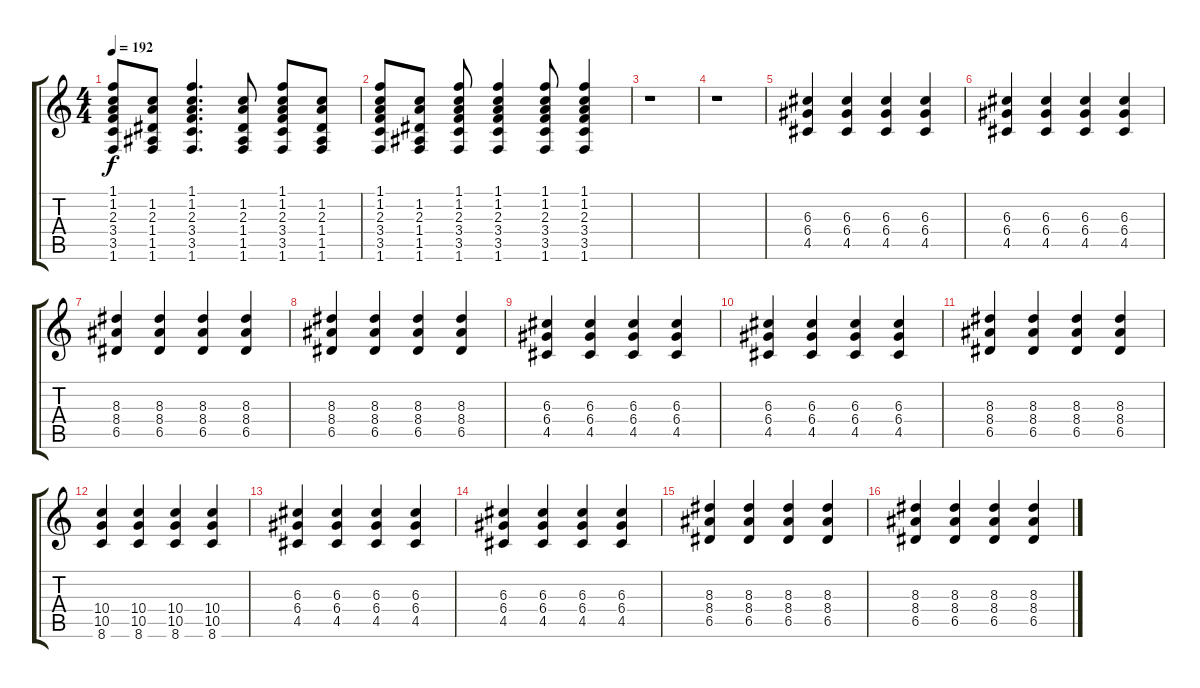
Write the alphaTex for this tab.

\track "" {instrument electricguitarjazz}
\staff {score tabs}
\tuning (E4 B3 G3 D3 A2 E2) {hide}
\ts (4 4)
\tempo 192
\clef g2
\ks c
(1.1 1.2 2.3 3.4 3.5 1.6).8{dy f} (1.2 2.3 1.4 1.5 1.6).8 (1.1 1.2 2.3 3.4 3.5 1.6).4{d} (1.2 2.3 1.4 1.5 1.6).8 (1.1 1.2 2.3 3.4 3.5 1.6).8 (1.2 2.3 1.4 1.5 1.6).8 |
(1.1 1.2 2.3 3.4 3.5 1.6).8 (1.2 2.3 1.4 1.5 1.6).8 (1.1 1.2 2.3 3.4 3.5 1.6).8 (1.1 1.2 2.3 3.4 3.5 1.6).4 (1.1 1.2 2.3 3.4 3.5 1.6).8 (1.1 1.2 2.3 3.4 3.5 1.6).4 |
r.1 |
r.1 |
(6.3 6.4 4.5).4 (6.3 6.4 4.5).4 (6.3 6.4 4.5).4 (6.3 6.4 4.5).4 |
(6.3 6.4 4.5).4 (6.3 6.4 4.5).4 (6.3 6.4 4.5).4 (6.3 6.4 4.5).4 |
(8.3 8.4 6.5).4 (8.3 8.4 6.5).4 (8.3 8.4 6.5).4 (8.3 8.4 6.5).4 |
(8.3 8.4 6.5).4 (8.3 8.4 6.5).4 (8.3 8.4 6.5).4 (8.3 8.4 6.5).4 |
(6.3 6.4 4.5).4 (6.3 6.4 4.5).4 (6.3 6.4 4.5).4 (6.3 6.4 4.5).4 |
(6.3 6.4 4.5).4 (6.3 6.4 4.5).4 (6.3 6.4 4.5).4 (6.3 6.4 4.5).4 |
(8.3 8.4 6.5).4 (8.3 8.4 6.5).4 (8.3 8.4 6.5).4 (8.3 8.4 6.5).4 |
(10.4 10.5 8.6).4 (10.4 10.5 8.6).4 (10.4 10.5 8.6).4 (10.4 10.5 8.6).4 |
(6.3 6.4 4.5).4 (6.3 6.4 4.5).4 (6.3 6.4 4.5).4 (6.3 6.4 4.5).4 |
(6.3 6.4 4.5).4 (6.3 6.4 4.5).4 (6.3 6.4 4.5).4 (6.3 6.4 4.5).4 |
(8.3 8.4 6.5).4 (8.3 8.4 6.5).4 (8.3 8.4 6.5).4 (8.3 8.4 6.5).4 |
(8.3 8.4 6.5).4 (8.3 8.4 6.5).4 (8.3 8.4 6.5).4 (8.3 8.4 6.5).4
